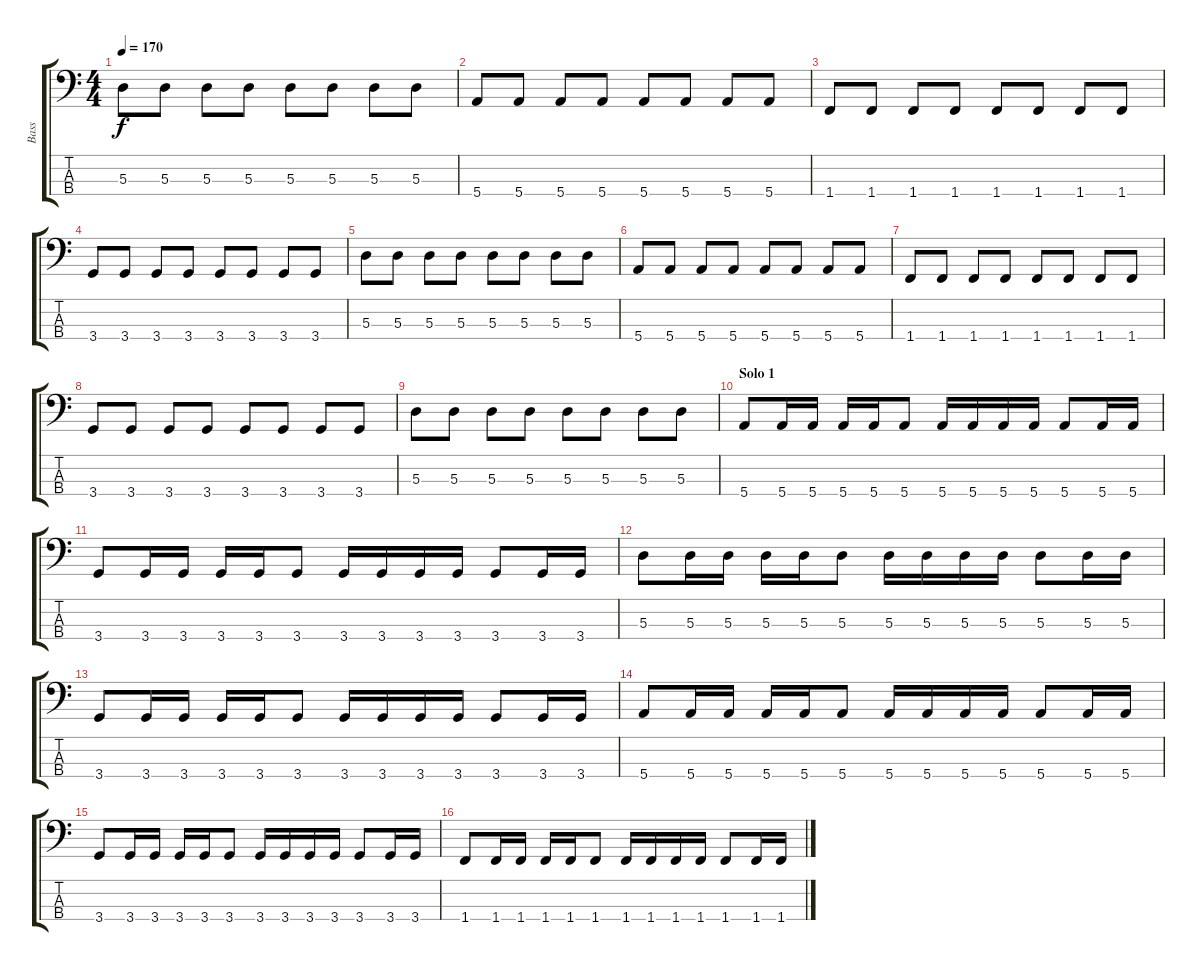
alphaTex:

\track ("Bass" "Bass") {instrument electricbasspick}
\staff {score tabs}
\tuning (G2 D2 A1 E1) {hide}
\ts (4 4)
\tempo 170
\clef f4
\ks c
5.3.8{dy f} 5.3.8 5.3.8 5.3.8 5.3.8 5.3.8 5.3.8 5.3.8 |
5.4.8 5.4.8 5.4.8 5.4.8 5.4.8 5.4.8 5.4.8 5.4.8 |
1.4.8 1.4.8 1.4.8 1.4.8 1.4.8 1.4.8 1.4.8 1.4.8 |
3.4.8 3.4.8 3.4.8 3.4.8 3.4.8 3.4.8 3.4.8 3.4.8 |
5.3.8 5.3.8 5.3.8 5.3.8 5.3.8 5.3.8 5.3.8 5.3.8 |
5.4.8 5.4.8 5.4.8 5.4.8 5.4.8 5.4.8 5.4.8 5.4.8 |
1.4.8 1.4.8 1.4.8 1.4.8 1.4.8 1.4.8 1.4.8 1.4.8 |
3.4.8 3.4.8 3.4.8 3.4.8 3.4.8 3.4.8 3.4.8 3.4.8 |
5.3.8 5.3.8 5.3.8 5.3.8 5.3.8 5.3.8 5.3.8 5.3.8 |
\section ("" "Solo 1")
5.4.8 5.4.16 5.4.16 5.4.16 5.4.16 5.4.8 5.4.16 5.4.16 5.4.16 5.4.16 5.4.8 5.4.16 5.4.16 |
3.4.8 3.4.16 3.4.16 3.4.16 3.4.16 3.4.8 3.4.16 3.4.16 3.4.16 3.4.16 3.4.8 3.4.16 3.4.16 |
5.3.8 5.3.16 5.3.16 5.3.16 5.3.16 5.3.8 5.3.16 5.3.16 5.3.16 5.3.16 5.3.8 5.3.16 5.3.16 |
3.4.8 3.4.16 3.4.16 3.4.16 3.4.16 3.4.8 3.4.16 3.4.16 3.4.16 3.4.16 3.4.8 3.4.16 3.4.16 |
5.4.8 5.4.16 5.4.16 5.4.16 5.4.16 5.4.8 5.4.16 5.4.16 5.4.16 5.4.16 5.4.8 5.4.16 5.4.16 |
3.4.8 3.4.16 3.4.16 3.4.16 3.4.16 3.4.8 3.4.16 3.4.16 3.4.16 3.4.16 3.4.8 3.4.16 3.4.16 |
1.4.8 1.4.16 1.4.16 1.4.16 1.4.16 1.4.8 1.4.16 1.4.16 1.4.16 1.4.16 1.4.8 1.4.16 1.4.16
